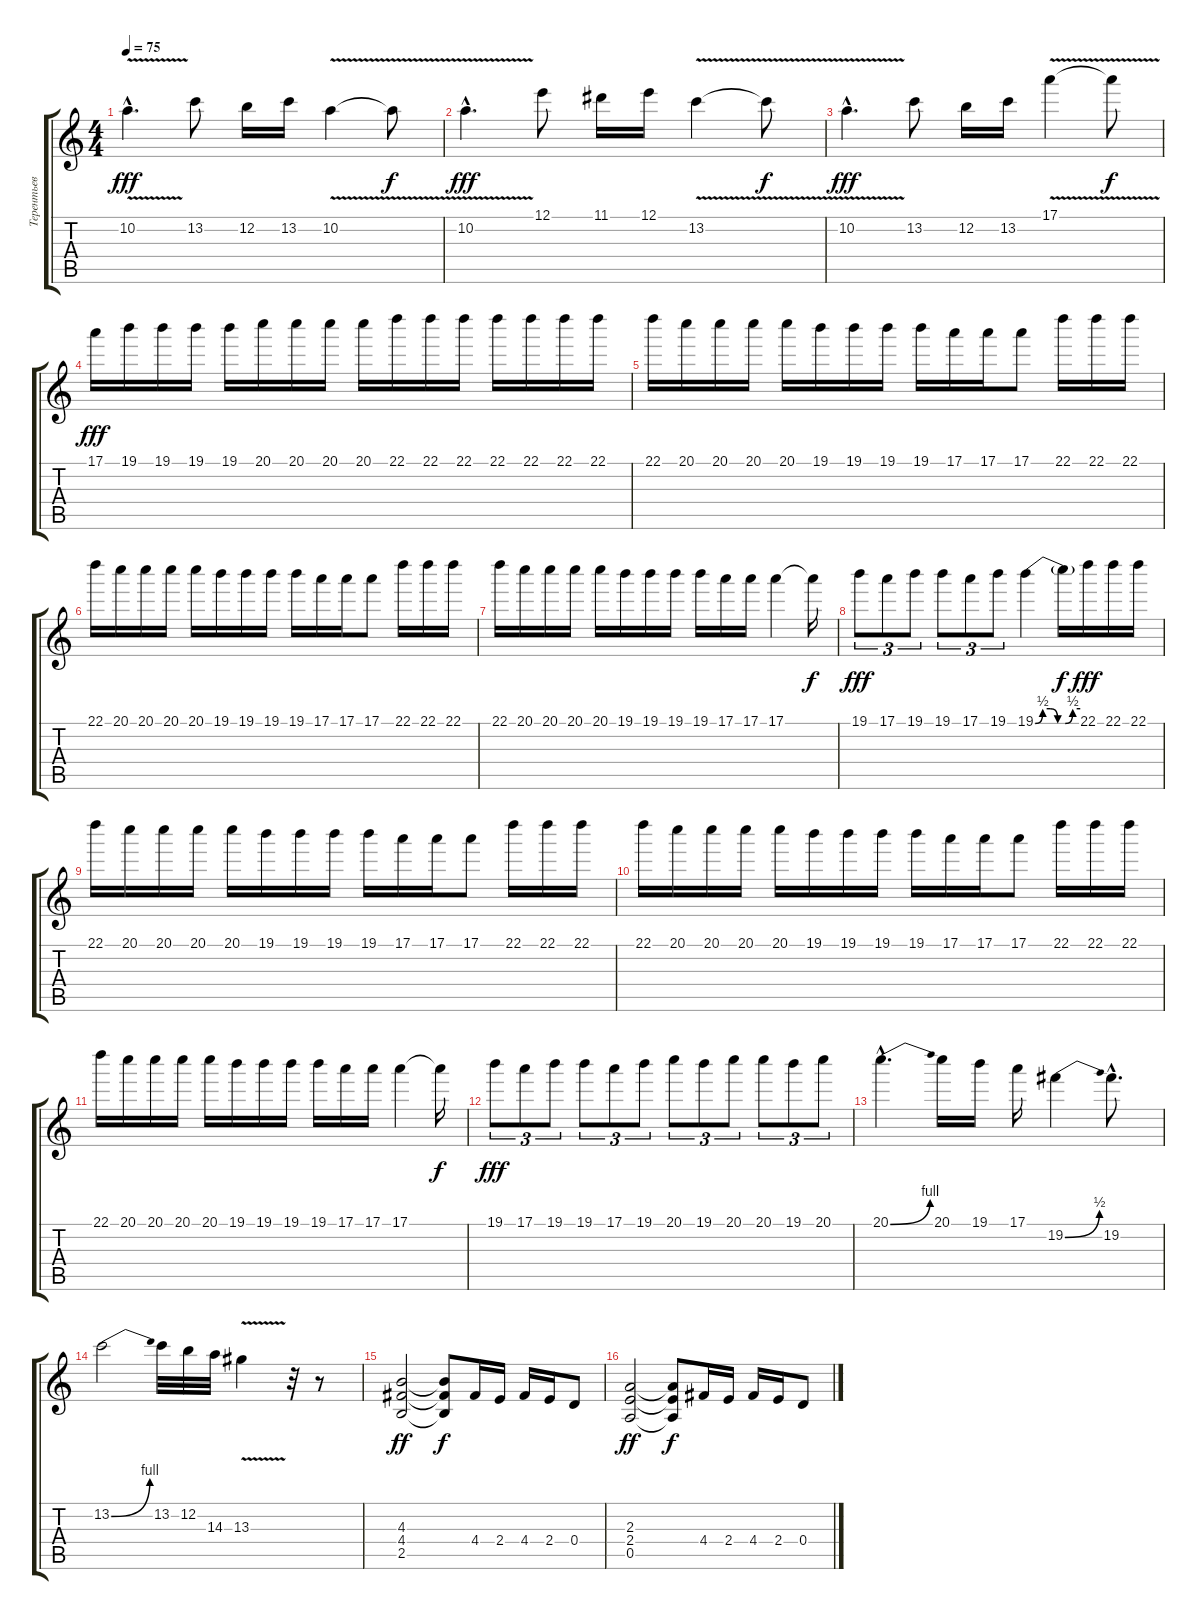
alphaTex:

\track ("Терентьев" "Терентьев") {instrument acousticguitarsteel}
\staff {score tabs}
\tuning (E4 B3 G3 D3 A2 E2) {hide}
\ts (4 4)
\tempo 75
\clef g2
\ks c
10.2{v hac}.4{d dy fff} 13.2.8 12.2.16 13.2.16 10.2{v}.4 10.2{t}.8{dy f} |
10.2{v hac}.4{d dy fff} 12.1.8 11.1.16 12.1.16 13.2{v}.4 13.2{t}.8{dy f} |
10.2{v hac}.4{d dy fff} 13.2.8 12.2.16 13.2.16 17.1{v}.4 17.1{t}.8{dy f} |
17.1.16{dy fff} 19.1.16 19.1.16 19.1.16 19.1.16 20.1.16 20.1.16 20.1.16 20.1.16 22.1.16 22.1.16 22.1.16 22.1.16 22.1.16 22.1.16 22.1.16 |
22.1.16 20.1.16 20.1.16 20.1.16 20.1.16 19.1.16 19.1.16 19.1.16 19.1.16 17.1.16 17.1.16 17.1.8 22.1.16 22.1.16 22.1.16 |
22.1.16 20.1.16 20.1.16 20.1.16 20.1.16 19.1.16 19.1.16 19.1.16 19.1.16 17.1.16 17.1.16 17.1.8 22.1.16 22.1.16 22.1.16 |
22.1.16 20.1.16 20.1.16 20.1.16 20.1.16 19.1.16 19.1.16 19.1.16 19.1.16 17.1.16 17.1.16 17.1.4 17.1{t}.16{dy f} |
19.1.8{tu (3 2) dy fff} 17.1.8{tu (3 2)} 19.1.8{tu (3 2)} 19.1.8{tu (3 2)} 17.1.8{tu (3 2)} 19.1.8{tu (3 2)} 19.1{be (custom 0 0 10 2 20 2 30 0 40 0 50 2 60 2)}.4 19.1{t}.16{dy f} 22.1.16{dy fff} 22.1.16 22.1.16 |
22.1.16 20.1.16 20.1.16 20.1.16 20.1.16 19.1.16 19.1.16 19.1.16 19.1.16 17.1.16 17.1.16 17.1.8 22.1.16 22.1.16 22.1.16 |
22.1.16 20.1.16 20.1.16 20.1.16 20.1.16 19.1.16 19.1.16 19.1.16 19.1.16 17.1.16 17.1.16 17.1.8 22.1.16 22.1.16 22.1.16 |
22.1.16 20.1.16 20.1.16 20.1.16 20.1.16 19.1.16 19.1.16 19.1.16 19.1.16 17.1.16 17.1.16 17.1.4 17.1{t}.16{dy f} |
19.1.8{tu (3 2) dy fff} 17.1.8{tu (3 2)} 19.1.8{tu (3 2)} 19.1.8{tu (3 2)} 17.1.8{tu (3 2)} 19.1.8{tu (3 2)} 20.1.8{tu (3 2)} 19.1.8{tu (3 2)} 20.1.8{tu (3 2)} 20.1.8{tu (3 2)} 19.1.8{tu (3 2)} 20.1.8{tu (3 2)} |
20.1{be (bend 0 0 60 4) hac}.4{d} 20.1.16 19.1.16 17.1.16 19.2{be (bend 0 0 60 2)}.4 19.2{hac}.8{d} |
13.2{be (bend 0 0 60 4)}.2 13.2.32 12.2.32 14.3.32 13.3{v}.4 r.32 r.8 |
(4.3 4.4 2.5).2{dy ff} (4.3{t} 4.4{t} 2.5{t}).8{dy f} 4.4.16 2.4.16 4.4.16 2.4.16 0.4.8 |
(2.3 2.4 0.5).2{dy ff} (2.3{t} 2.4{t} 0.5{t}).8{dy f} 4.4.16 2.4.16 4.4.16 2.4.16 0.4.8
